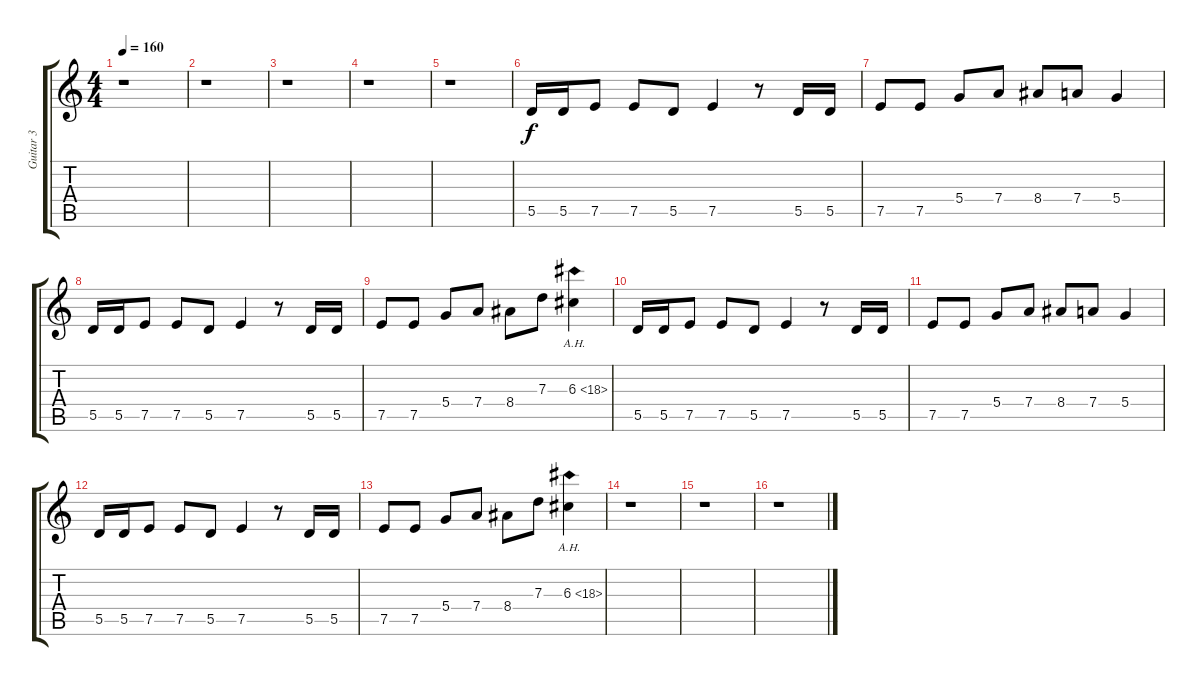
\track ("Guitar 3" "Guitar 3") {instrument distortionguitar}
\staff {score tabs}
\tuning (E4 B3 G3 D3 A2 E2) {hide}
\ts (4 4)
\tempo 160
\clef g2
\ks c
r.1{dy f instrument distortionguitar} |
r.1 |
r.1 |
r.1 |
r.1 |
5.5.16 5.5.16 7.5.8 7.5.8 5.5.8 7.5.4 r.8 5.5.16 5.5.16 |
7.5.8 7.5.8 5.4.8 7.4.8 8.4.8 7.4.8 5.4.4 |
5.5.16 5.5.16 7.5.8 7.5.8 5.5.8 7.5.4 r.8 5.5.16 5.5.16 |
7.5.8 7.5.8 5.4.8 7.4.8 8.4.8 7.3.8 6.3{ah 12}.4 |
5.5.16 5.5.16 7.5.8 7.5.8 5.5.8 7.5.4 r.8 5.5.16 5.5.16 |
7.5.8 7.5.8 5.4.8 7.4.8 8.4.8 7.4.8 5.4.4 |
5.5.16 5.5.16 7.5.8 7.5.8 5.5.8 7.5.4 r.8 5.5.16 5.5.16 |
7.5.8 7.5.8 5.4.8 7.4.8 8.4.8 7.3.8 6.3{ah 12}.4 |
r.1 |
r.1 |
r.1
